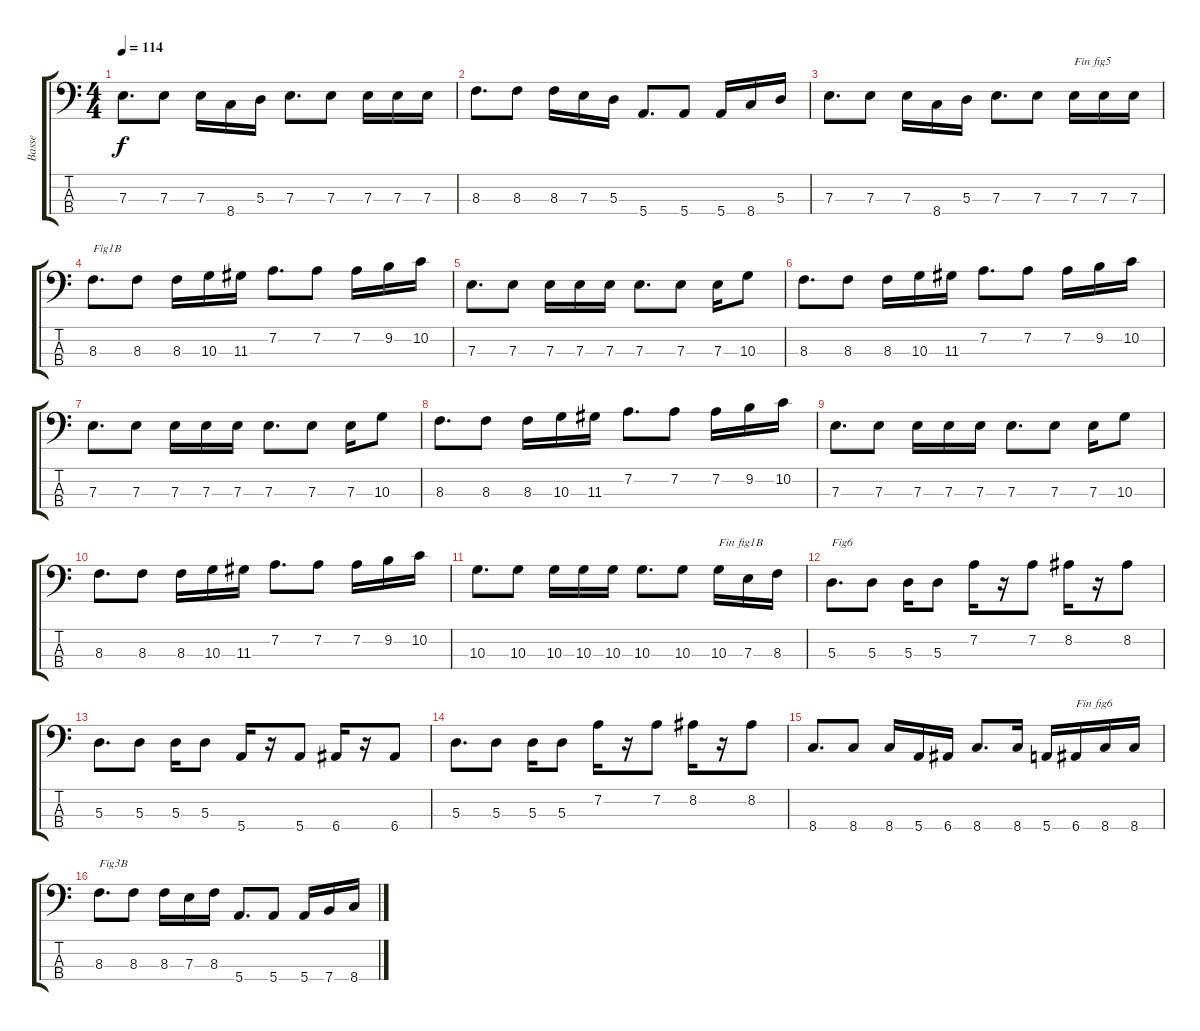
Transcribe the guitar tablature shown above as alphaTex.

\track ("Basse" "Basse") {instrument electricbasspick}
\staff {score tabs}
\tuning (G2 D2 A1 E1) {hide}
\ts (4 4)
\tempo 114
\clef f4
\ks c
7.3.8{d dy f} 7.3.8 7.3.16 8.4.16 5.3.16 7.3.8{d} 7.3.8 7.3.16 7.3.16 7.3.16 |
8.3.8{d} 8.3.8 8.3.16 7.3.16 5.3.16 5.4.8{d} 5.4.8 5.4.16 8.4.16 5.3.16 |
7.3.8{d} 7.3.8 7.3.16 8.4.16 5.3.16 7.3.8{d} 7.3.8 7.3.16{txt "Fin fig5"} 7.3.16 7.3.16 |
8.3.8{d txt "Fig1B"} 8.3.8 8.3.16 10.3.16 11.3.16 7.2.8{d} 7.2.8 7.2.16 9.2.16 10.2.16 |
7.3.8{d} 7.3.8 7.3.16 7.3.16 7.3.16 7.3.8{d} 7.3.8 7.3.16 10.3.8 |
8.3.8{d} 8.3.8 8.3.16 10.3.16 11.3.16 7.2.8{d} 7.2.8 7.2.16 9.2.16 10.2.16 |
7.3.8{d} 7.3.8 7.3.16 7.3.16 7.3.16 7.3.8{d} 7.3.8 7.3.16 10.3.8 |
8.3.8{d} 8.3.8 8.3.16 10.3.16 11.3.16 7.2.8{d} 7.2.8 7.2.16 9.2.16 10.2.16 |
7.3.8{d} 7.3.8 7.3.16 7.3.16 7.3.16 7.3.8{d} 7.3.8 7.3.16 10.3.8 |
8.3.8{d} 8.3.8 8.3.16 10.3.16 11.3.16 7.2.8{d} 7.2.8 7.2.16 9.2.16 10.2.16 |
10.3.8{d} 10.3.8 10.3.16 10.3.16 10.3.16 10.3.8{d} 10.3.8 10.3.16{txt "Fin fig1B"} 7.3.16 8.3.16 |
5.3.8{d txt "Fig6"} 5.3.8 5.3.16 5.3.8 7.2.16 r.16 7.2.8 8.2.16 r.16 8.2.8 |
5.3.8{d} 5.3.8 5.3.16 5.3.8 5.4.16 r.16 5.4.8 6.4.16 r.16 6.4.8 |
5.3.8{d} 5.3.8 5.3.16 5.3.8 7.2.16 r.16 7.2.8 8.2.16 r.16 8.2.8 |
8.4.8{d} 8.4.8 8.4.16 5.4.16 6.4.16 8.4.8{d} 8.4.16 5.4.16 6.4.16{txt "Fin fig6"} 8.4.16 8.4.16 |
8.3.8{d txt "Fig3B"} 8.3.8 8.3.16 7.3.16 8.3.16 5.4.8{d} 5.4.8 5.4.16 7.4.16 8.4.16
